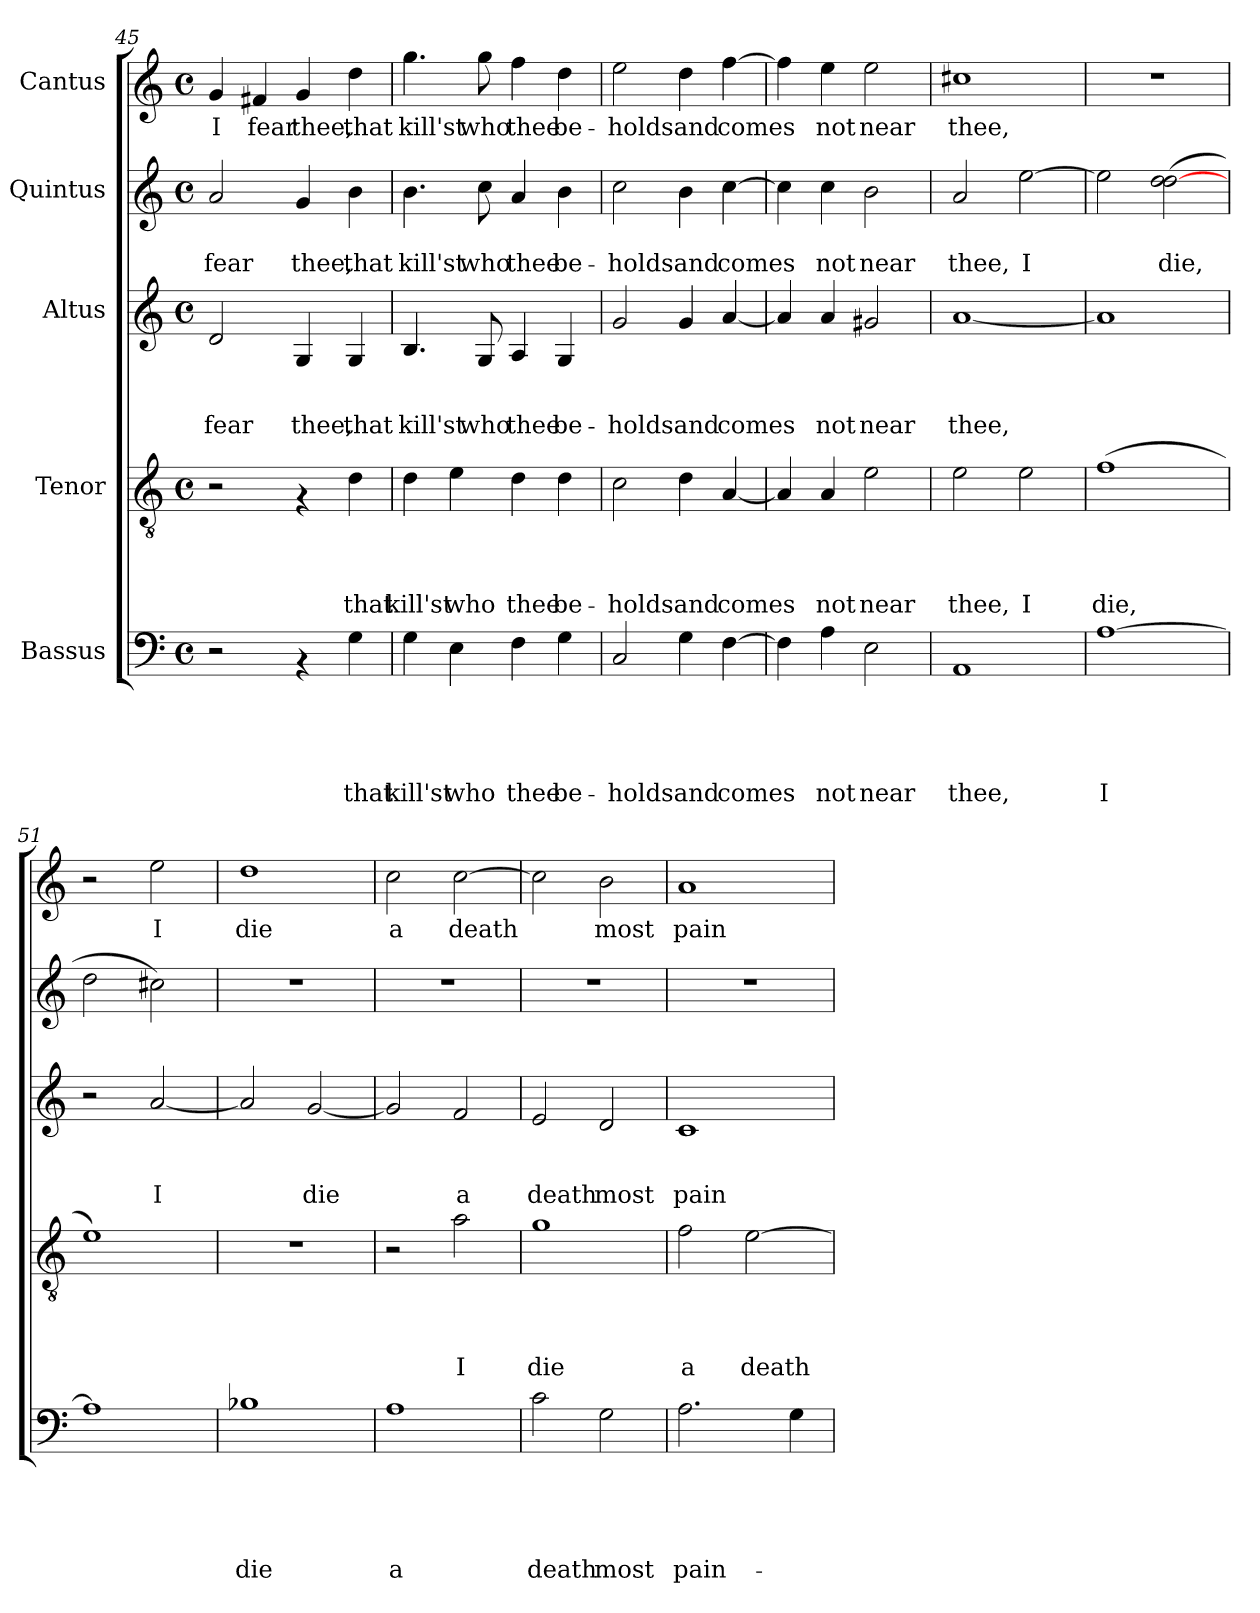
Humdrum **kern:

**kern	**text	**text	**text	**text	**text	**kern	**text	**text	**text	**text	**kern	**text	**text	**text	**kern	**text	**text	**kern	**text
*part5	*part5	*part5	*part5	*part5	*part5	*part4	*part4	*part4	*part4	*part4	*part3	*part3	*part3	*part3	*part2	*part2	*part2	*part1	*part1
*staff5	*staff5	*staff5	*staff5	*staff5	*staff5	*staff4	*staff4	*staff4	*staff4	*staff4	*staff3	*staff3	*staff3	*staff3	*staff2	*staff2	*staff2	*staff1	*staff1
*I"Bassus	*	*	*	*	*	*I"Tenor	*	*	*	*	*I"Altus	*	*	*	*I"Quintus	*	*	*I"Cantus	*
*clefF4	*	*	*	*	*	*clefGv2	*	*	*	*	*clefG2	*	*	*	*clefG2	*	*	*clefG2	*
*k[]	*	*	*	*	*	*k[]	*	*	*	*	*k[]	*	*	*	*k[]	*	*	*k[]	*
*C:	*	*	*	*	*	*C:	*	*	*	*	*C:	*	*	*	*C:	*	*	*C:	*
*M4/4	*	*	*	*	*	*M4/4	*	*	*	*	*M4/4	*	*	*	*M4/4	*	*	*M4/4	*
*met(c)	*	*	*	*	*	*met(c)	*	*	*	*	*met(c)	*	*	*	*met(c)	*	*	*met(c)	*
=45	=45	=45	=45	=45	=45	=45	=45	=45	=45	=45	=45	=45	=45	=45	=45	=45	=45	=45	=45
!	!	!	!	!	!	!	!	!	!	!	!	!	!	!LO:LY:b	!	!	!LO:LY:b	!	!LO:LY:b
2r	.	.	.	.	.	2r	.	.	.	.	2d/	.	.	fear	2a/	.	fear	4g/	I
!	!	!	!	!	!	!	!	!	!	!	!	!	!	!	!	!	!	!	!LO:LY:b
.	.	.	.	.	.	.	.	.	.	.	.	.	.	.	.	.	.	4f#X/	fear
!	!	!	!	!	!	!	!	!	!	!	!	!	!	!LO:LY:b	!	!	!LO:LY:b	!	!LO:LY:b
4rAA	.	.	.	.	.	4rF	.	.	.	.	4G/	.	.	thee,	4g/	.	thee,	4g/	thee,
!	!	!	!	!	!LO:LY:b	!	!	!	!	!LO:LY:b	!	!	!	!LO:LY:b	!	!	!LO:LY:b	!	!LO:LY:b
4G\	.	.	.	.	that	4d\	.	.	.	that	4G/	.	.	that	4b\	.	that	4dd\	that
=46	=46	=46	=46	=46	=46	=46	=46	=46	=46	=46	=46	=46	=46	=46	=46	=46	=46	=46	=46
!	!	!	!	!	!LO:LY:b	!	!	!	!	!LO:LY:b	!	!	!	!LO:LY:b	!	!	!LO:LY:b	!	!LO:LY:b
4G\	.	.	.	.	kill'st	4d\	.	.	.	kill'st	4.B/	.	.	kill'st	4.b\	.	kill'st	4.gg\	kill'st
!	!	!	!	!	!LO:LY:b	!	!	!	!	!LO:LY:b	!	!	!	!	!	!	!	!	!
4E\	.	.	.	.	who	4e\	.	.	.	who	.	.	.	.	.	.	.	.	.
!	!	!	!	!	!	!	!	!	!	!	!	!	!	!LO:LY:b	!	!	!LO:LY:b	!	!LO:LY:b
.	.	.	.	.	.	.	.	.	.	.	8G/	.	.	who	8cc\	.	who	8gg\	who
!	!	!	!	!	!LO:LY:b	!	!	!	!	!LO:LY:b	!	!	!	!LO:LY:b	!	!	!LO:LY:b	!	!LO:LY:b
4F\	.	.	.	.	thee	4d\	.	.	.	thee	4A/	.	.	thee	4a/	.	thee	4ff\	thee
!	!	!	!	!	!LO:LY:b	!	!	!	!	!LO:LY:b	!	!	!	!LO:LY:b	!	!	!LO:LY:b	!	!LO:LY:b
4G\	.	.	.	.	be-	4d\	.	.	.	be-	4G/	.	.	be-	4b\	.	be-	4dd\	be-
=47	=47	=47	=47	=47	=47	=47	=47	=47	=47	=47	=47	=47	=47	=47	=47	=47	=47	=47	=47
!	!	!	!	!	!LO:LY:b	!	!	!	!	!LO:LY:b	!	!	!	!LO:LY:b	!	!	!LO:LY:b	!	!LO:LY:b
2C/	.	.	.	.	-holds	2c\	.	.	.	-holds	2g/	.	.	-holds	2cc\	.	-holds	2ee\	-holds
!	!	!	!	!	!LO:LY:b	!	!	!	!	!LO:LY:b	!	!	!	!LO:LY:b	!	!	!LO:LY:b	!	!LO:LY:b
4G\	.	.	.	.	and	4d\	.	.	.	and	4g/	.	.	and	4b\	.	and	4dd\	and
!	!	!	!	!	!LO:LY:b	!	!	!	!	!LO:LY:b	!	!	!	!LO:LY:b	!	!	!LO:LY:b	!	!LO:LY:b
[>4F\	.	.	.	.	comes	[>4A/	.	.	.	comes	[>4a/	.	.	comes	[>4cc\	.	comes	[>4ff\	comes
!!LO:PB:g=z
=48	=48	=48	=48	=48	=48	=48	=48	=48	=48	=48	=48	=48	=48	=48	=48	=48	=48	=48	=48
4F\]	.	.	.	.	.	4A/]	.	.	.	.	4a/]	.	.	.	4cc\]	.	.	4ff\]	.
!	!	!	!	!	!LO:LY:b	!	!	!	!	!LO:LY:b	!	!	!	!LO:LY:b	!	!	!LO:LY:b	!	!LO:LY:b
4A\	.	.	.	.	not	4A/	.	.	.	not	4a/	.	.	not	4cc\	.	not	4ee\	not
!	!	!	!	!	!LO:LY:b	!	!	!	!	!LO:LY:b	!	!	!	!LO:LY:b	!	!	!LO:LY:b	!	!LO:LY:b
2E\	.	.	.	.	near	2e\	.	.	.	near	2g#X/	.	.	near	2b\	.	near	2ee\	near
=49	=49	=49	=49	=49	=49	=49	=49	=49	=49	=49	=49	=49	=49	=49	=49	=49	=49	=49	=49
!	!	!	!	!	!LO:LY:b	!	!	!	!	!LO:LY:b	!	!	!	!LO:LY:b	!	!	!LO:LY:b	!	!LO:LY:b
1AA	.	.	.	.	thee,	2e\	.	.	.	thee,	[<1a	.	.	thee,	2a/	.	thee,	1cc#X	thee,
!	!	!	!	!	!	!	!	!	!	!LO:LY:b	!	!	!	!	!	!	!LO:LY:b	!	!
.	.	.	.	.	.	2e\	.	.	.	I	.	.	.	.	[>2ee\	.	I	.	.
=50	=50	=50	=50	=50	=50	=50	=50	=50	=50	=50	=50	=50	=50	=50	=50	=50	=50	=50	=50
!	!	!	!	!	!LO:LY:b	!	!	!	!	!LO:LY:b	!	!	!	!	!	!	!	!	!
[>1A	.	.	.	.	I	(>1f	.	.	.	die,	1a]	.	.	.	2ee\]	.	.	1r	.
!	!	!	!	!	!	!	!	!	!	!	!	!	!	!	!	!	!LO:LY:b	!	!
.	.	.	.	.	.	.	.	.	.	.	.	.	.	.	(>2dd\ [>2dd\	.	die,	.	.
=51	=51	=51	=51	=51	=51	=51	=51	=51	=51	=51	=51	=51	=51	=51	=51	=51	=51	=51	=51
1A]	.	.	.	.	.	1e)	.	.	.	.	2r	.	.	.	2dd\	.	.	2r	.
!	!	!	!	!	!	!	!	!	!	!	!	!	!	!LO:LY:b	!	!	!	!	!LO:LY:b
.	.	.	.	.	.	.	.	.	.	.	[<2a/	.	.	I	2cc#X\)	.	.	2ee\	I
=52	=52	=52	=52	=52	=52	=52	=52	=52	=52	=52	=52	=52	=52	=52	=52	=52	=52	=52	=52
!	!	!	!	!	!LO:LY:b	!	!	!	!	!	!	!	!	!	!	!	!	!	!LO:LY:b
1B-X	.	.	.	.	die	1r	.	.	.	.	2a/]	.	.	.	1r	.	.	1dd	die
!	!	!	!	!	!	!	!	!	!	!	!	!	!	!LO:LY:b	!	!	!	!	!
.	.	.	.	.	.	.	.	.	.	.	[<2g/	.	.	die	.	.	.	.	.
=53	=53	=53	=53	=53	=53	=53	=53	=53	=53	=53	=53	=53	=53	=53	=53	=53	=53	=53	=53
!	!	!	!	!	!LO:LY:b	!	!	!	!	!	!	!	!	!	!	!	!	!	!LO:LY:b
1A	.	.	.	.	a	2r	.	.	.	.	2g/]	.	.	.	1r	.	.	2cc\	a
!	!	!	!	!	!	!	!	!	!	!LO:LY:b	!	!	!	!LO:LY:b	!	!	!	!	!LO:LY:b
.	.	.	.	.	.	2a\	.	.	.	I	2f/	.	.	a	.	.	.	[>2cc\	death
=54	=54	=54	=54	=54	=54	=54	=54	=54	=54	=54	=54	=54	=54	=54	=54	=54	=54	=54	=54
!	!	!	!	!	!LO:LY:b	!	!	!	!	!LO:LY:b	!	!	!	!LO:LY:b	!	!	!	!	!
2c\	.	.	.	.	death	1g	.	.	.	die	2e/	.	.	death	1r	.	.	2cc\]	.
!	!	!	!	!	!LO:LY:b	!	!	!	!	!	!	!	!	!LO:LY:b	!	!	!	!	!LO:LY:b
2G\	.	.	.	.	most	.	.	.	.	.	2d/	.	.	most	.	.	.	2b\	most
=55	=55	=55	=55	=55	=55	=55	=55	=55	=55	=55	=55	=55	=55	=55	=55	=55	=55	=55	=55
!	!	!	!	!	!LO:LY:b	!	!	!	!	!LO:LY:b	!	!	!	!LO:LY:b	!	!	!	!	!LO:LY:b
2.A\	.	.	.	.	pain-	2f\	.	.	.	a	1c	.	.	pain-	1r	.	.	1a	pain-
!	!	!	!	!	!	!	!	!	!	!LO:LY:b	!	!	!	!	!	!	!	!	!
.	.	.	.	.	.	[>2e\	.	.	.	death	.	.	.	.	.	.	.	.	.
4G\	.	.	.	.	.	.	.	.	.	.	.	.	.	.	.	.	.	.	.
=	=	=	=	=	=	=	=	=	=	=	=	=	=	=	=	=	=	=	=
*-	*-	*-	*-	*-	*-	*-	*-	*-	*-	*-	*-	*-	*-	*-	*-	*-	*-	*-	*-
